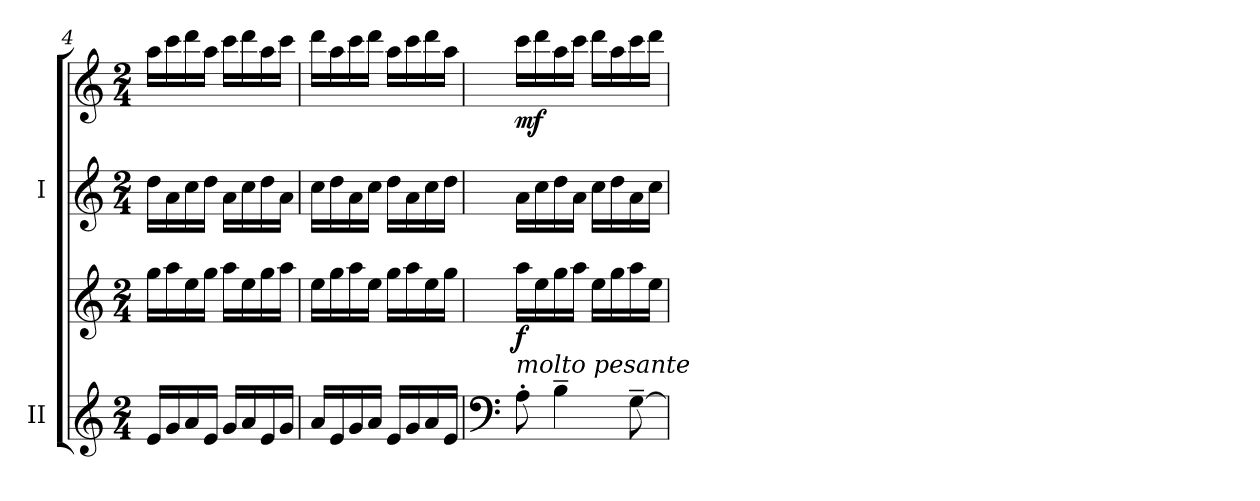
**kern	**kern	**dynam	**kern	**kern	**dynam
*part2	*part2	*part2	*part1	*part1	*part1
*staff4	*staff3	*staff3/4	*staff2	*staff1	*staff1/2
*I"II	*	*	*I"I	*	*
*I'II	*	*	*I'I	*	*
*clefG2	*clefG2	*	*clefG2	*clefG2	*
*k[]	*k[]	*	*k[]	*k[]	*
*M2/4	*M2/4	*	*M2/4	*M2/4	*
=4	=4	=4	=4	=4	=4
16e/LL	16gg\LL	.	16dd\LL	16aa\LL	.
16g/	16aa\	.	16a\	16ccc\	.
16a/	16ee\	.	16cc\	16ddd\	.
16e/JJ	16gg\JJ	.	16dd\JJ	16aa\JJ	.
16g/LL	16aa\LL	.	16a\LL	16ccc\LL	.
16a/	16ee\	.	16cc\	16ddd\	.
16e/	16gg\	.	16dd\	16aa\	.
16g/JJ	16aa\JJ	.	16a\JJ	16ccc\JJ	.
!!LO:LB:g=z
=5	=5	=5	=5	=5	=5
16a/LL	16ee\LL	.	16cc\LL	16ddd\LL	.
16e/	16gg\	.	16dd\	16aa\	.
16g/	16aa\	.	16a\	16ccc\	.
16a/JJ	16ee\JJ	.	16cc\JJ	16ddd\JJ	.
16e/LL	16gg\LL	.	16dd\LL	16aa\LL	.
16g/	16aa\	.	16a\	16ccc\	.
16a/	16ee\	.	16cc\	16ddd\	.
16e/JJ	16gg\JJ	.	16dd\JJ	16aa\JJ	.
=6	=6	=6	=6	=6	=6
*clefF4	*	*	*	*	*
!LO:TX:a:i:t=molto pesante	!	!	!	!	!
!	!	!LO:DY:b	!	!	!LO:DY:b
8A'\	16aa\LL	f	16a\LL	16ccc\LL	mf
.	16ee\	.	16cc\	16ddd\	.
4B~\	16gg\	.	16dd\	16aa\	.
.	16aa\JJ	.	16a\JJ	16ccc\JJ	.
.	16ee\LL	.	16cc\LL	16ddd\LL	.
.	16gg\	.	16dd\	16aa\	.
[8G~\	16aa\	.	16a\	16ccc\	.
.	16ee\JJ	.	16cc\JJ	16ddd\JJ	.
=	=	=	=	=	=
*-	*-	*-	*-	*-	*-
